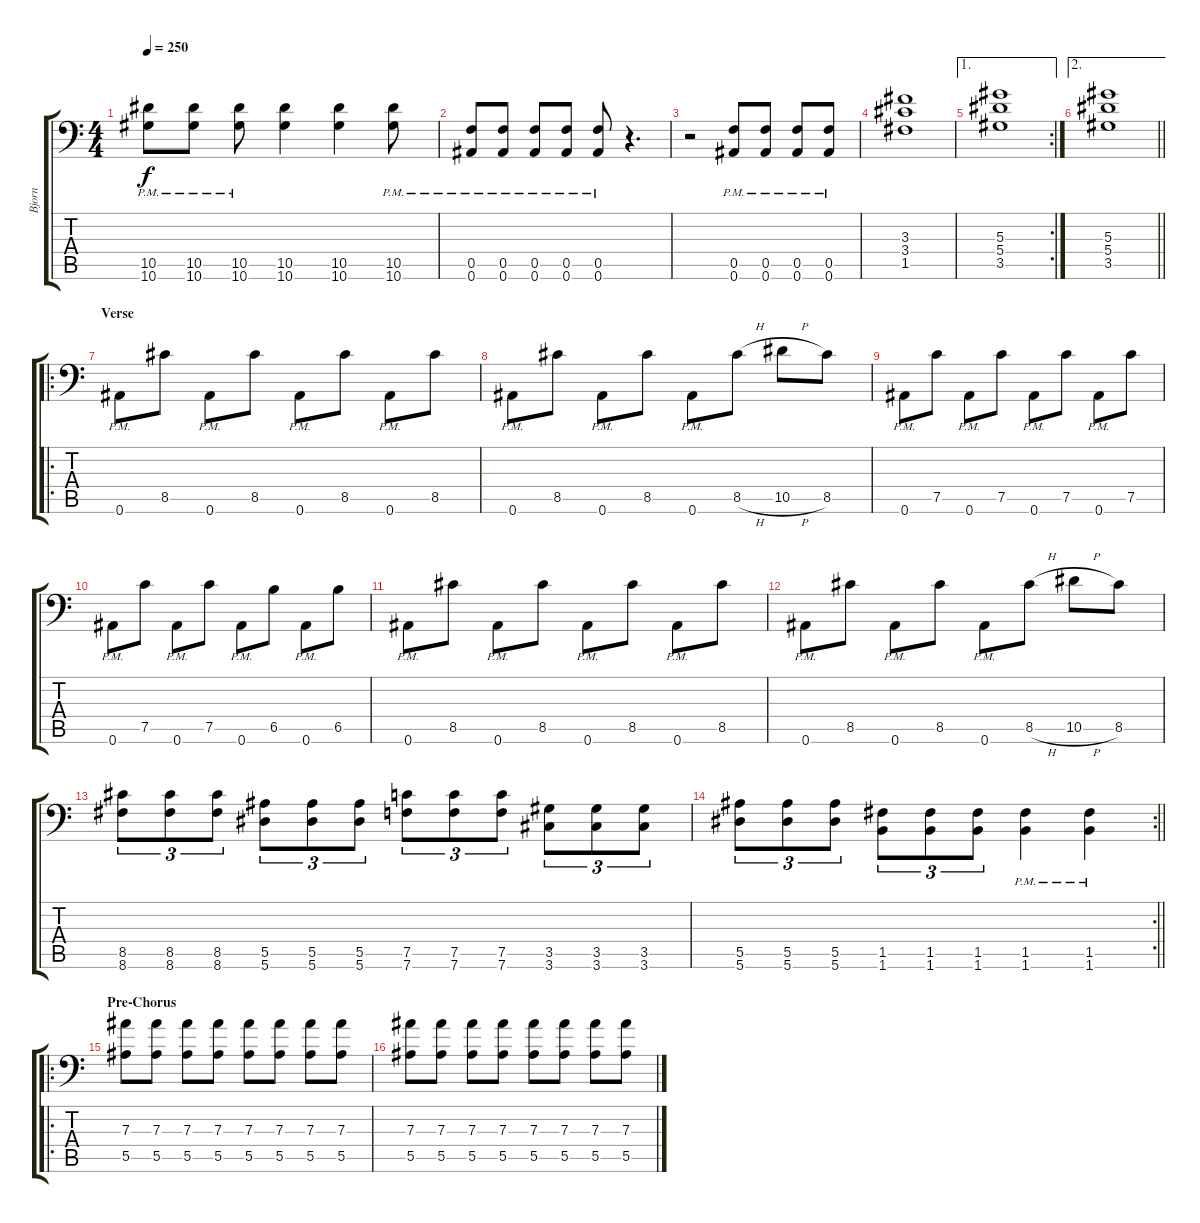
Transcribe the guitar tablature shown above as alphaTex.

\track ("Bjorn" "Bjorn") {instrument distortionguitar}
\staff {score tabs}
\tuning (C4 G3 Eb3 Bb2 F2 Bb1) {hide}
\ts (4 4)
\tempo 250
\clef f4
\ks c
(10.5{pm} 10.6{pm}).8{dy f} (10.5{pm} 10.6{pm}).8 (10.5{pm} 10.6{pm}).8 (10.5 10.6).4 (10.5 10.6).4 (10.5{pm} 10.6{pm}).8 |
(0.5{pm} 0.6{pm}).8 (0.5{pm} 0.6{pm}).8 (0.5{pm} 0.6{pm}).8 (0.5{pm} 0.6{pm}).8 (0.5{pm} 0.6{pm}).8 r.4{d} |
r.2 (0.5{pm} 0.6{pm}).8 (0.5{pm} 0.6{pm}).8 (0.5{pm} 0.6{pm}).8 (0.5{pm} 0.6{pm}).8 |
(3.3 3.4 1.5).1 |
\ae 1
\rc 2
(5.3 5.4 3.5).1 |
\ae 2
\barLineRight lightlight
(5.3 5.4 3.5).1 |
\ro
\section ("" "Verse")
0.6{pm}.8 8.5.8 0.6{pm}.8 8.5.8 0.6{pm}.8 8.5.8 0.6{pm}.8 8.5.8 |
0.6{pm}.8 8.5.8 0.6{pm}.8 8.5.8 0.6{pm}.8 8.5{h}.8 10.5{h}.8 8.5.8 |
0.6{pm}.8 7.5.8 0.6{pm}.8 7.5.8 0.6{pm}.8 7.5.8 0.6{pm}.8 7.5.8 |
0.6{pm}.8 7.5.8 0.6{pm}.8 7.5.8 0.6{pm}.8 6.5.8 0.6{pm}.8 6.5.8 |
0.6{pm}.8 8.5.8 0.6{pm}.8 8.5.8 0.6{pm}.8 8.5.8 0.6{pm}.8 8.5.8 |
0.6{pm}.8 8.5.8 0.6{pm}.8 8.5.8 0.6{pm}.8 8.5{h}.8 10.5{h}.8 8.5.8 |
(8.5 8.6).8{tu (3 2)} (8.5 8.6).8{tu (3 2)} (8.5 8.6).8{tu (3 2)} (5.5 5.6).8{tu (3 2)} (5.5 5.6).8{tu (3 2)} (5.5 5.6).8{tu (3 2)} (7.5 7.6).8{tu (3 2)} (7.5 7.6).8{tu (3 2)} (7.5 7.6).8{tu (3 2)} (3.5 3.6).8{tu (3 2)} (3.5 3.6).8{tu (3 2)} (3.5 3.6).8{tu (3 2)} |
\rc 2
\barLineRight lightlight
(5.5 5.6).8{tu (3 2)} (5.5 5.6).8{tu (3 2)} (5.5 5.6).8{tu (3 2)} (1.5 1.6).8{tu (3 2)} (1.5 1.6).8{tu (3 2)} (1.5 1.6).8{tu (3 2)} (1.5{pm} 1.6{pm}).4 (1.5{pm} 1.6{pm}).4 |
\ro
\section ("" "Pre-Chorus")
(7.3 5.5).8 (7.3 5.5).8 (7.3 5.5).8 (7.3 5.5).8 (7.3 5.5).8 (7.3 5.5).8 (7.3 5.5).8 (7.3 5.5).8 |
(7.3 5.5).8 (7.3 5.5).8 (7.3 5.5).8 (7.3 5.5).8 (7.3 5.5).8 (7.3 5.5).8 (7.3 5.5).8 (7.3 5.5).8
